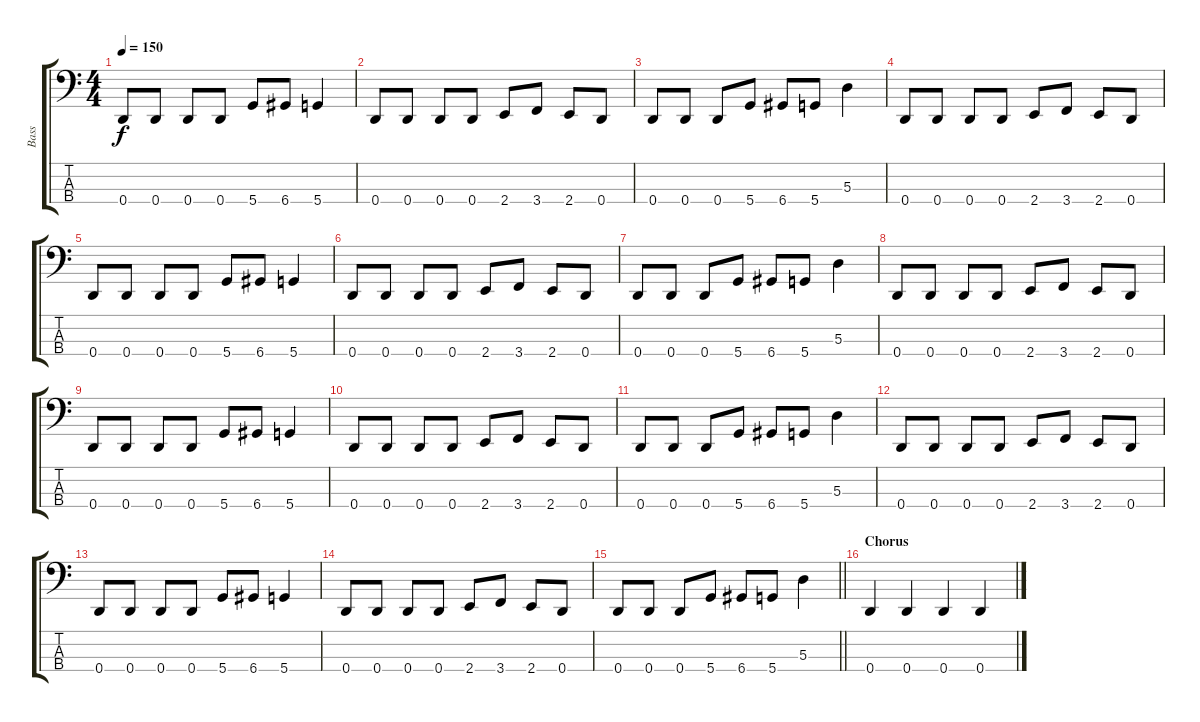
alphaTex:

\track ("Bass" "Bass") {instrument electricbasspick}
\staff {score tabs}
\tuning (G2 D2 A1 D1) {hide}
\ts (4 4)
\tempo 150
\clef f4
\ks c
0.4.8{dy f} 0.4.8 0.4.8 0.4.8 5.4.8 6.4.8 5.4.4 |
0.4.8 0.4.8 0.4.8 0.4.8 2.4.8 3.4.8 2.4.8 0.4.8 |
0.4.8 0.4.8 0.4.8 5.4.8 6.4.8 5.4.8 5.3.4 |
0.4.8 0.4.8 0.4.8 0.4.8 2.4.8 3.4.8 2.4.8 0.4.8 |
0.4.8 0.4.8 0.4.8 0.4.8 5.4.8 6.4.8 5.4.4 |
0.4.8 0.4.8 0.4.8 0.4.8 2.4.8 3.4.8 2.4.8 0.4.8 |
0.4.8 0.4.8 0.4.8 5.4.8 6.4.8 5.4.8 5.3.4 |
0.4.8 0.4.8 0.4.8 0.4.8 2.4.8 3.4.8 2.4.8 0.4.8 |
0.4.8 0.4.8 0.4.8 0.4.8 5.4.8 6.4.8 5.4.4 |
0.4.8 0.4.8 0.4.8 0.4.8 2.4.8 3.4.8 2.4.8 0.4.8 |
0.4.8 0.4.8 0.4.8 5.4.8 6.4.8 5.4.8 5.3.4 |
0.4.8 0.4.8 0.4.8 0.4.8 2.4.8 3.4.8 2.4.8 0.4.8 |
0.4.8 0.4.8 0.4.8 0.4.8 5.4.8 6.4.8 5.4.4 |
0.4.8 0.4.8 0.4.8 0.4.8 2.4.8 3.4.8 2.4.8 0.4.8 |
\barLineRight lightlight
0.4.8 0.4.8 0.4.8 5.4.8 6.4.8 5.4.8 5.3.4 |
\section ("" "Chorus")
0.4.4 0.4.4 0.4.4 0.4.4
